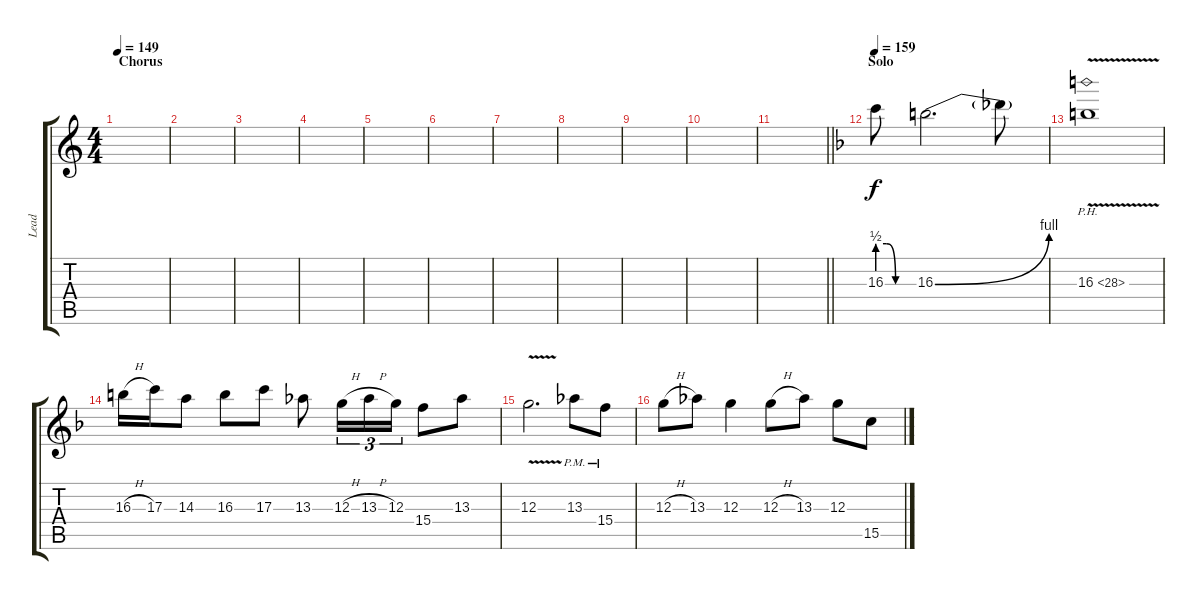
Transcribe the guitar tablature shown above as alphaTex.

\track ("Lead" "Lead") {instrument distortionguitar}
\staff {score tabs}
\tuning (E4 B3 G3 D3 A2 E2) {hide}
\ts (4 4)
\section ("" "Chorus")
\tempo 149
\clef g2
\ks c
|
|
|
|
|
|
|
|
|
|
\barLineRight lightlight
|
\section ("" "Solo")
\tempo 159
\ks f
16.3{be (custom 0 2 15 2 30 0 60 0)}.8{volume 16} 16.3{be (bend 0 0 60 4)}.2{d} 16.3{t}.8 |
16.3{ph 12 v}.1 |
16.3{h}.16 17.3.16 14.3.8 16.3.8 17.3.8 13.3.8 12.3{h}.16{tu (3 2)} 13.3{h}.16{tu (3 2)} 12.3.16{tu (3 2)} 15.4.8 13.3.8 |
12.3{v}.2{d} 13.3{pm}.8 15.4{pm}.8 |
12.3{h}.8 13.3.8 12.3.4 12.3{h}.8 13.3.8 12.3.8 15.5.8
